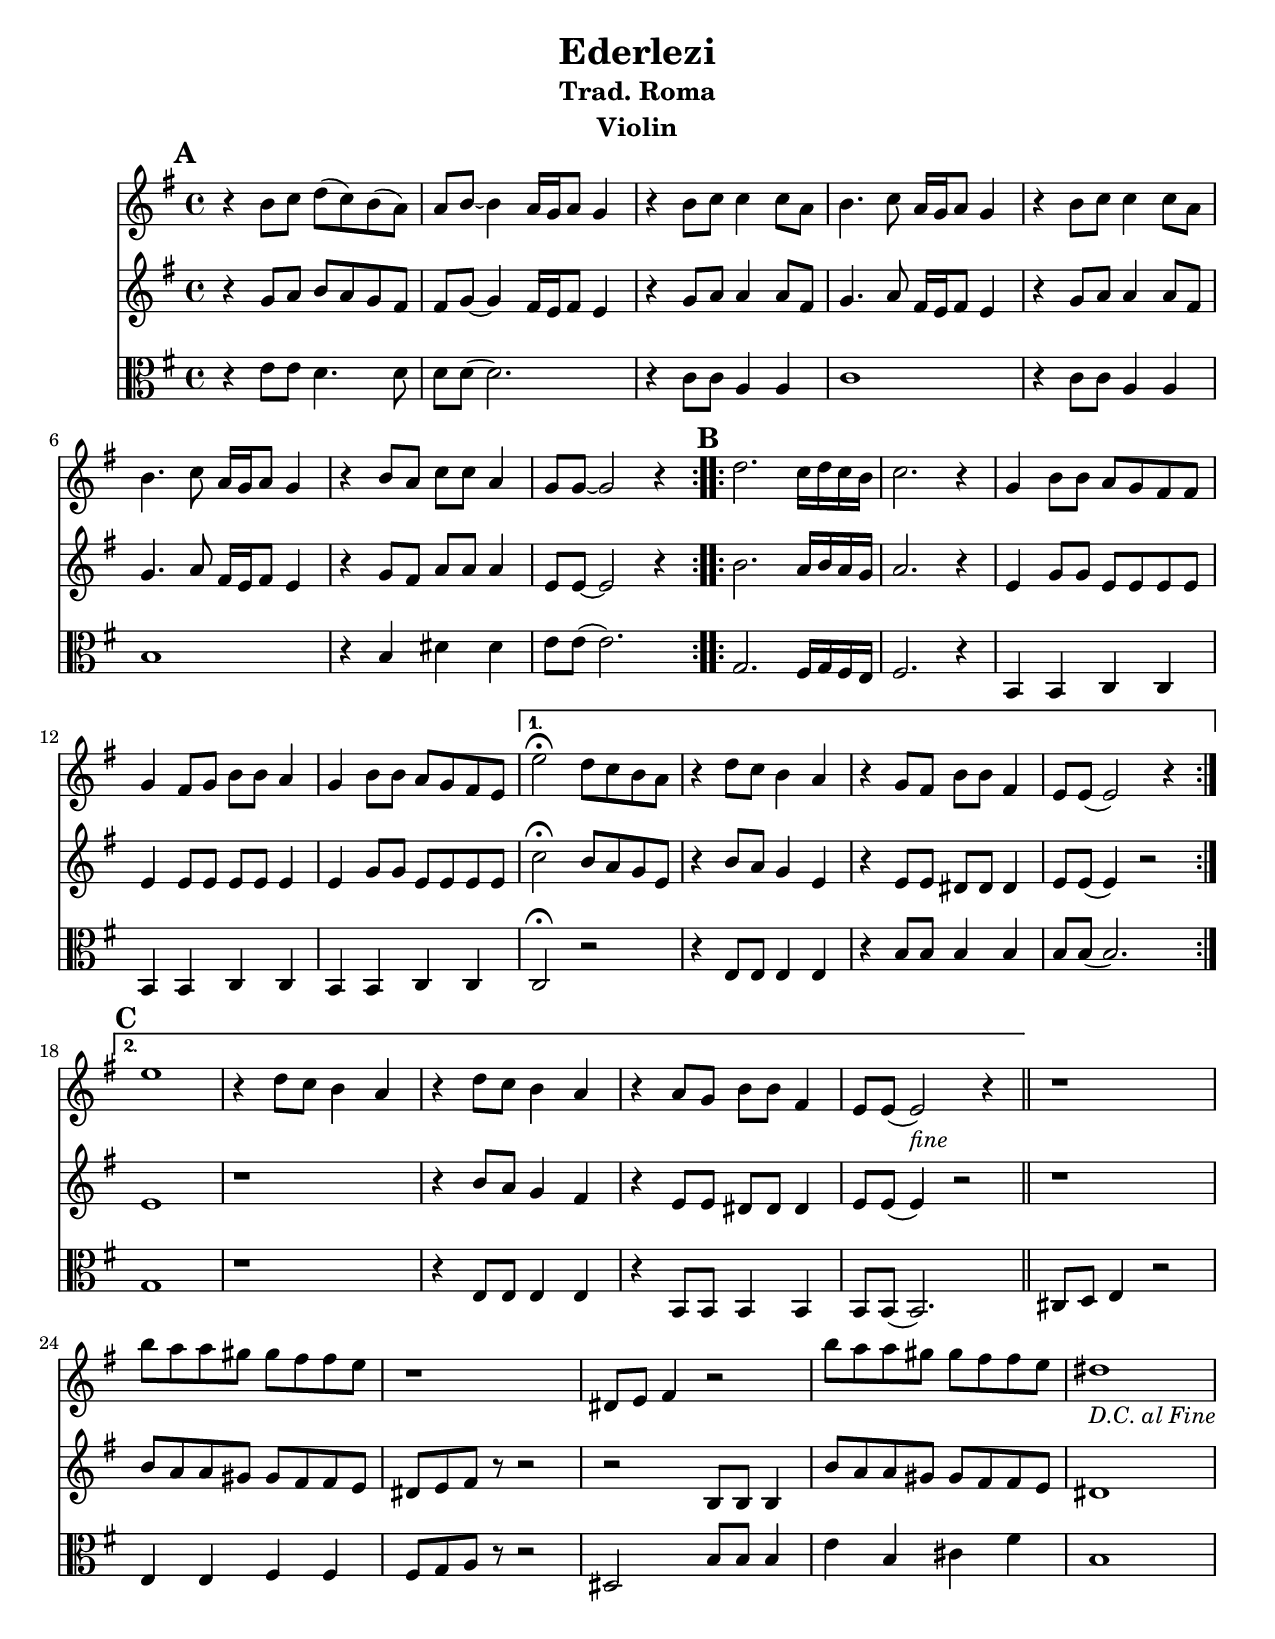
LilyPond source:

\version "2.18.0"
\include "english.ly"
%\pointAndClickOff
%showLastLength = R1*12
\paper{
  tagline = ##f
  print-all-headers = ##t
  #(set-paper-size "letter")
}
date = #(strftime "%d-%m-%Y" (localtime (current-time)))

%\markup{ \italic{ " Updated " \date  }  }

%\markup{ Got something to say? }

global = {
  \clef treble
  \key e \minor
  \time 4/4
  \set Score.markFormatter = #format-mark-box-alphabet
}

%#################################### Melody ########################
primos = \relative c'' {
  \global
  %\partial 16*3 a16 d f   %lead in notes

  \repeat volta 2{
    \mark \default
    r4 b8 c d (c)b (a)
    a8 b~b4     a16 g a8 g4
    r4 b8 c c4 c8 a|
    b4. c8 a16 g a8 g4|

    r4 b8 c c4 c8 a|
    b4. c8 a16 g a8 g4|
    r4 b8 a c c a4|
    g8 g~g2 r4|
  }
  %\alternative { { }{ } }

  \repeat volta 2{
    \mark \default

        d'2. c16 d c b
        c2. r4

    g4 b8 b a g fs fs|
    g4 fs8 g b b a4|
    g4 b8 b a g fs e|
  }
  \alternative {
    {
      e'2 \fermata d8 c b a
      r4 d8 c b4 a
      r4 g8 fs b b fs4|
      e8 e (e2) r4|
    }
    {
      \mark \default
      e'1 |
      r4 d8 c b4 a|
      r4 d8 c b4 a
      r4 a8 g b b fs4|
      e8 e (e2) _\markup{\italic fine} r4| \bar"||"
    }
  }
  r1
  b''8 a a gs gs fs fs e
  r1
  %ds8 e fs r r2
  ds,8 e fs4 r2
  b'8 a a gs gs fs fs e
  ds1 _\markup {\italic {D.C. al Fine}}

}
%***********************************************************
%{
\addlyrics{
  %https://musescore.com/user/35722119/scores/6322876
  Sa o Ro -- ma ba -- bo,
  \repeat unfold 4{\skip2}
  e bak -- ren ch --i --n --  en
  \repeat unfold 4{\skip2}
  A me ch -- o --  -- r -- r -- o,
  \repeat unfold 4{\skip2}
  d -- u -- ral ve --  _ sa -- va
  \repeat unfold 1 {}

  Eh -- e -- e -- e -- e e..
  Sao Ro -- ma, ba -- bo ba -- bo,
  Sao Ro -- ma  o da -- je.
  Sao Ro -- ma, ba -- bo ba -- bo,
  % first end
  E.. Er -- de -- le -- zi
  Er -- de -- le -- zi
  Sa -- o Ro -- ma  o da -- je.
 % 2nd end
  E.. Er -- de -- le -- zi
  Er -- de -- le -- zi
  Sa -- o Ro -- ma  o da -- je.

}
\addlyrics{
Sa me a -- ma -- la _
\repeat unfold 4{\skip2}
o -- ro khe -- le -- _ na
\repeat unfold 5{\skip2}
o -- ro khe -- le -- _ na,
\repeat unfold 5{\skip2}
di -- ve ke -- re -- _  na
}
%}
%***********************************************

secund = \relative c'' {
  \global
  %\partial 16*3 a16 d f   %lead in notes

  \repeat volta 2{
    \mark \default
    r4 g8 a b a g fs
    fs8 g~g4 fs16 e fs8 e4|
    r4 g8 a a4 a8 fs|
    g4. a8 fs16 e fs8 e4|

    r4 g8 a a4 a8 fs
    g4. a8 fs16 e fs8 e4|
    r4 g8 fs a a a4|
    e8 e~e2 r4|
  }
  %\alternative { { }{ } }

  \repeat volta 2{
    \mark \default
   b'2. a16 b a g|
        a2. r4|


    e4 g8 g e e e e|
    e4 e8 e e e e4
    e4 g8 g e e e e|
  }
  \alternative {
    {
      c'2 \fermata b8 a g e
      r4 b'8 a g4 e
      r4 e8 e ds ds ds4
      e8 e (e4) r2
    }
    {
      e1
      r1
      r4 b'8 a g4 fs
      r4 e8 e ds ds ds4
      e8 e(e4) r2
    }
  }
  r1
  %ds8 e fs4 r2
  b'8 a a gs gs fs fs e
  ds8 e fs r r2
  r2 b,8 b b4
  b'8 a a gs gs fs fs e
  ds1
}
third = \relative c'' {
  \global
  \clef alto
 r4 e,8 e d4. d8|
 d8 d(d2.)|
 r4 c8 c a4 a
 c1r4 c8 c a4 a
 b1|
 r4 b ds ds
 e8 e(e2.)
%% bar
 g,2. fs16 g fs e|
    fs2. r4|
 b,4 b c c
 b4 b c c
 b4 b c c
 c2 \fermata r
 r4 e8 e e4 e
 r4 b'8 b b4 b
 b8 b (b2.)
 g1
 r1
 r4 e8 e e4 e
 r4 b8 b b4 b
 b8 b (b2.)
 cs8 d e4 r2
 e4 e fs fs
 fs8 g a r r2
 ds,2 b'8 b b4
 e4 b cs fs
 b,1

}
%################################# Chords #######################
%{
harmonies = \chordmode {
  e2:m
  d2
  g1
  a1:m
  c1
  a1:m
  e2:m
  d2
  g2
  b2:7
  e1:m
  %B
  g1
  a1:m
  e2:m
  a2:m
  e2:m
  a2:m % 12
  e2:m a2:m
  %ending 1 and 2
  c1 a1:m
  g2 b2:7
  e1:m
  c1*2 a1:m
  g2 b2:7
  e1:m
  %end part
  b1
  e2 fs2:7
  b1*2
  e2 fs2:7
  b1
}

%}
\score {
  <<
    \new ChordNames {
      \set chordChanges = ##f
     % \harmonies
    }
    \new Staff
    \primos
    \new Staff \secund
    %\new Staff \partcombine \primos \secund
    \new Staff \third
  >>
  \header{
    title= "Ederlezi"
    subtitle="Trad. Roma"
    composer= ""
    instrument = "Violin"
    arranger= ""
  }
  \midi{\tempo 4 = 120}
  \layout{indent = 1.0\cm}
}
%{
% more verses:
\markup{}
\markup {
  \fill-line {
    \hspace #0.1 % distance from left margin
    \column {
      \line { "1."
	\column {
	  ""
	}
      }
      \hspace #0.2 % vertical distance between verses
      \line { "2."
	\column {
	 ""
	}
      }
    }
    \hspace #0.1  % horiz. distance between columns
    \column {
      \line { "3."
	\column {
	  ""
	}
      }
      \hspace #0.2 % distance between verses
      \line { "4."
	\column {
	 ""
	}
      }
    }
    \hspace #0.1 % distance to right margin
  }
}

%}


%{
https://www.youtube.com/watch?v=yGuCqAfxNqU
 Sa o Roma babo,
E bakren cinen.
A me coro, dural besava.
A a daje, amaro dive.
Amaro dive erdelezi.
Ediwado babo, amenge bakro.
Sa o Roma, babo.
E bakren cinen. Eeee...j,
Sa o Roma, babo babo,
Sa o Roma daje. Sa o Roma, babo babo,
E.. Erdelezi. Erdelezi,
Sa o Roma Daje. Eeee...
Sa o Roma, babo babo,
Sa o Roma daje.
Sa o Roma, babo babo,
 Eeee... Erdelezi, Erdelezi.
Sa o Roma Daje

***************

LYRICS IN ROMANI
Sa me amala oro khelena Oro khelena,
dive kerena
Sa o Roma daje
Sa o Roma babo babo
Sa o Roma o daje Sa o Roma babo babo Ej, Ederlezi Ederlezi
 Sa o Roma daje Amaro dive Amaro dive,
Ederlezi Sa me amala oro khelena Oro khelena, dive kerena Sa o Roma daje Sa o Roma babo babo Sa o Roma daje Sa o Roma babo babo Ej, Ederlezi Ederlezi Sa o Roma daje Sa me amala oro khelena Oro khelena, dive kerena Sa o Roma babo, e bakren chinen Amaro dive E devado babo Sa o Roma babo babo Sa o Roma o daje Sa o Roma babo babo Ej, Ederlezi Ederlezi Sa o Roma daje Sa o Roma babo babo Sa o Roma o daje Sa o Roma babo babo Ederlezi Ederlezi Sa o Roma daje LYRICS IN ENGLISH All my friends are dancing the oro Dancing the oro, celebrating the day Dancing the oro, celebrating the day All the Roma, dad, dad All the Roma, mommy All the Roma, dad, dad Oh! Ederlezi Ederlezi All the Roma, mommy Our day Our day, Ederlezi All my friends are dancing the oro Dancing the oro, celebrating the day All the Roma, mommy All the Roma, dad, dad All the Roma, mommy All the Roma, dad, dad Oh! Ederlezi Ederlezi All the Roma, mommy All my friends are dancing the oro Dancing the oro, celebrating the day All the Roma, dad, slaughter lambs Our day They give us, Dad, All the Roma, dad, dad All the Roma, mommy All the Roma, dad, dad Oh! Ederlezi Ederlezi All the Roma, mommy All the Roma, dad, dad All the Roma, mommy All the Roma, dad, dad Ederlezi Ederlezi All the Roma, mommy LYRICS IN TURKISH Tüm arkadaşlarım hora oynuyor Hora oynayıp bugünü kutluyorlar Tüm Roma, anneciğim Tüm Roma, baba, baba Tüm Roma, anneciğim Tüm Roma, baba, baba Ey, Ederlezi Ederlezi Tüm Roma, anneciğim Bizim günümüz Bizim günümüz, Ederlezi Tüm arkadaşlarım hora oynuyor Hora oynayıp bugünü kutluyorlar Tüm Roma, anneciğim Tüm Roma, baba, baba Tüm Roma, anneciğim Tüm Roma, baba, baba Ey, Ederlezi Ederlezi Tüm Roma, anneciğim Tüm arkadaşlarım hora oynuyor Hora oynayıp bugünü kutluyorlar Tüm Roma, baba, kuzu avlıyor Bizim günümüz Bize, baba, Tüm Roma, baba, baba Tüm Roma, anneciğim Tüm Roma, baba, baba Ey, Ederlezi Ederlezi Tüm Roma, anneciğim Tüm Roma, baba, baba Tüm Roma, anneciğim Tüm Roma, baba, baba Ederlezi Ederlezi Tüm Roma, anneciğim LYRICS IN FRENCH Tous mes amis dansent l'oro Ils dansent l'oro, ils fêtent le jour Tous les Roms, maman Tous les Roms, papa, papa Tous les Roms, maman Tous les Roms, papa, papa Ô! Ederlezi Ederlezi Tous les Roms, maman Notre jour Notre jour, Ederlezi Tous mes amis dansent l'oro Ils dansent l'oro, ils fêtent le jour Tous les Roms, maman Tous les Roms, papa, papa Tous les Roms, maman Tous les Roms, papa, papa Ô! Ederlezi Ederlezi Tous les Roms, maman Tous mes amis dansent l'oro Ils dansent l'oro, ils fêtent le jour Tous les Roms, papa, sacrifient l'agneau Notre jour Ils nous donnent, Papa Tous les Roms, papa, papa Tous les Roms, maman Tous les Roms, papa, papa Ô! Ederlezi Ederlezi Tous les Roms, maman Tous les Roms, papa, papa Tous les Roms, maman Tous les Roms, papa, papa Ederlezi Ederlezi Tous les Roms, maman LYRICS IN PORTUGUESE Todos os meus amigos dançam o oro Dançam o oro, celebram o dia Toda a Roma mamãe Toda a Roma papai, papai Toda a Roma mamãe Toda a Roma papai, papai Ó! Ederlezi Ederlezi Toda a Roma mamãe Nosso dia Nosso dia, Ederlezi Todos os meus amigos dançam o oro Dançam o oro, celebram o dia Toda a Roma mamãe Toda a Roma papai, papai Toda a Roma mamãe Toda a Roma papai, papai Ó! Ederlezi Ederlezi Toda a Roma mamãe Todos os meus amigos dançam o oro Dançam o oro, celebram o dia Toda a Roma, papai, sacrifica cordeiros Nosso dia Oferecemos, papai, Toda a Roma papai, papai Toda a Roma mamãe Toda a Roma papai, papai Ó! Ederlezi Ederlezi Toda a Roma mamãe Toda a Roma papai, papai Toda a Roma mamãe Toda a Roma papai, papai Ederlezi Ederlezi Toda a Roma mamãe

%}